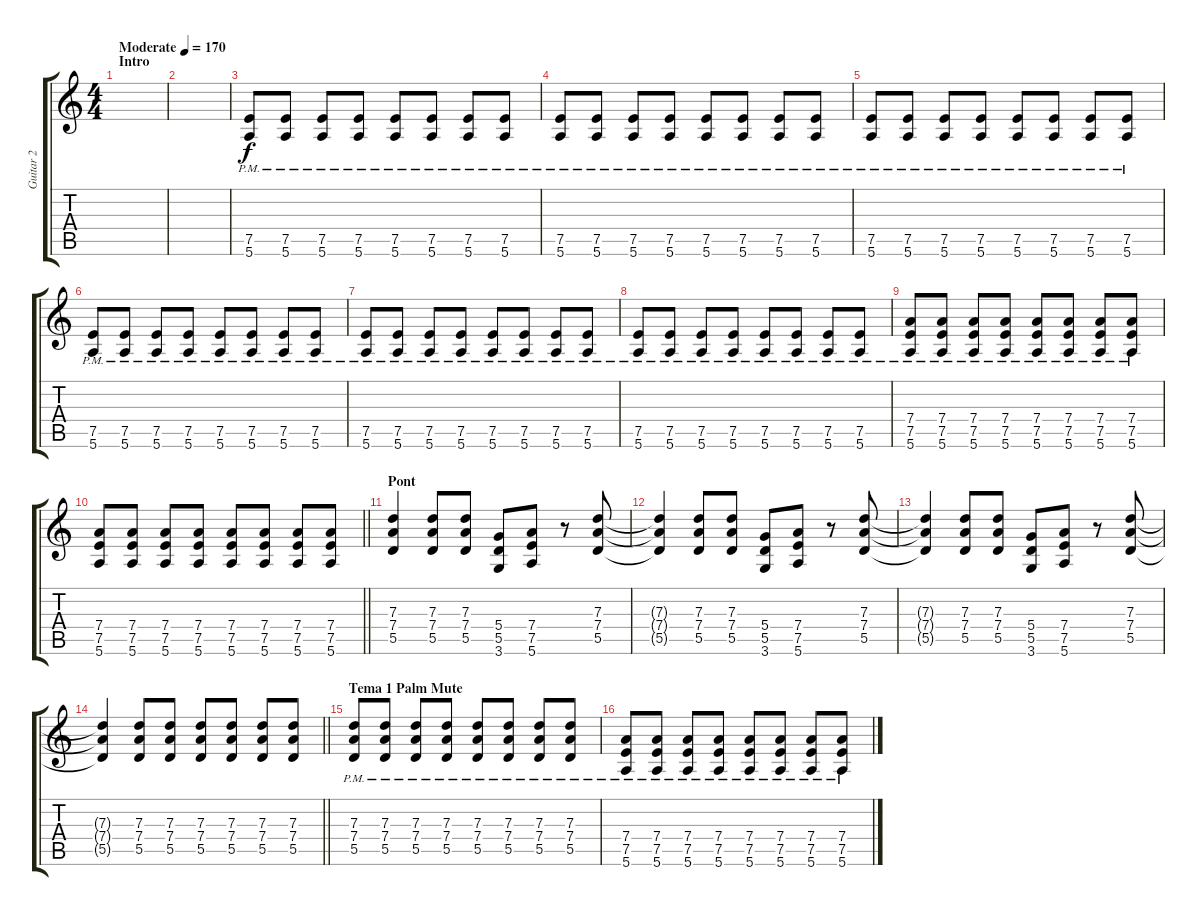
\track ("Guitar 2" "Guitar 2") {instrument overdrivenguitar}
\staff {score tabs}
\tuning (E4 B3 G3 D3 A2 E2) {hide}
\ts (4 4)
\section ("" "Intro")
\tempo (170 "Moderate")
\clef g2
\ks c
|
|
(7.5{pm} 5.6{pm}).8 (7.5{pm} 5.6{pm}).8 (7.5{pm} 5.6{pm}).8 (7.5{pm} 5.6{pm}).8 (7.5{pm} 5.6{pm}).8 (7.5{pm} 5.6{pm}).8 (7.5{pm} 5.6{pm}).8 (7.5{pm} 5.6{pm}).8 |
(7.5{pm} 5.6{pm}).8 (7.5{pm} 5.6{pm}).8 (7.5{pm} 5.6{pm}).8 (7.5{pm} 5.6{pm}).8 (7.5{pm} 5.6{pm}).8 (7.5{pm} 5.6{pm}).8 (7.5{pm} 5.6{pm}).8 (7.5{pm} 5.6{pm}).8 |
(7.5{pm} 5.6{pm}).8 (7.5{pm} 5.6{pm}).8 (7.5{pm} 5.6{pm}).8 (7.5{pm} 5.6{pm}).8 (7.5{pm} 5.6{pm}).8 (7.5{pm} 5.6{pm}).8 (7.5{pm} 5.6{pm}).8 (7.5{pm} 5.6{pm}).8 |
(7.5{pm} 5.6{pm}).8 (7.5{pm} 5.6{pm}).8 (7.5{pm} 5.6{pm}).8 (7.5{pm} 5.6{pm}).8 (7.5{pm} 5.6{pm}).8 (7.5{pm} 5.6{pm}).8 (7.5{pm} 5.6{pm}).8 (7.5{pm} 5.6{pm}).8 |
(7.5{pm} 5.6{pm}).8 (7.5{pm} 5.6{pm}).8 (7.5{pm} 5.6{pm}).8 (7.5{pm} 5.6{pm}).8 (7.5{pm} 5.6{pm}).8 (7.5{pm} 5.6{pm}).8 (7.5{pm} 5.6{pm}).8 (7.5{pm} 5.6{pm}).8 |
(7.5{pm} 5.6{pm}).8 (7.5{pm} 5.6{pm}).8 (7.5{pm} 5.6{pm}).8 (7.5{pm} 5.6{pm}).8 (7.5{pm} 5.6{pm}).8 (7.5{pm} 5.6{pm}).8 (7.5{pm} 5.6{pm}).8 (7.5{pm} 5.6{pm}).8 |
(7.4 7.5{pm} 5.6{pm}).8 (7.4 7.5{pm} 5.6{pm}).8 (7.4 7.5{pm} 5.6{pm}).8 (7.4 7.5{pm} 5.6{pm}).8 (7.4 7.5{pm} 5.6{pm}).8 (7.4 7.5{pm} 5.6{pm}).8 (7.4 7.5{pm} 5.6{pm}).8 (7.4 7.5{pm} 5.6{pm}).8 |
\barLineRight lightlight
(7.4 7.5 5.6).8 (7.4 7.5 5.6).8 (7.4 7.5 5.6).8 (7.4 7.5 5.6).8 (7.4 7.5 5.6).8 (7.4 7.5 5.6).8 (7.4 7.5 5.6).8 (7.4 7.5 5.6).8 |
\section ("" "Pont")
(7.3 7.4 5.5).4 (7.3 7.4 5.5).8 (7.3 7.4 5.5).8 (5.4 5.5 3.6).8 (7.4 7.5 5.6).8 r.8 (7.3 7.4 5.5).8 |
(7.3{t} 7.4{t} 5.5{t}).4 (7.3 7.4 5.5).8 (7.3 7.4 5.5).8 (5.4 5.5 3.6).8 (7.4 7.5 5.6).8 r.8 (7.3 7.4 5.5).8 |
(7.3{t} 7.4{t} 5.5{t}).4 (7.3 7.4 5.5).8 (7.3 7.4 5.5).8 (5.4 5.5 3.6).8 (7.4 7.5 5.6).8 r.8 (7.3 7.4 5.5).8 |
\barLineRight lightlight
(7.3{t} 7.4{t} 5.5{t}).4 (7.3 7.4 5.5).8 (7.3 7.4 5.5).8 (7.3 7.4 5.5).8 (7.3 7.4 5.5).8 (7.3 7.4 5.5).8 (7.3 7.4 5.5).8 |
\section ("" "Tema 1 Palm Mute")
(7.3{pm} 7.4{pm} 5.5{pm}).8 (7.3{pm} 7.4{pm} 5.5{pm}).8 (7.3{pm} 7.4{pm} 5.5{pm}).8 (7.3{pm} 7.4{pm} 5.5{pm}).8 (7.3{pm} 7.4{pm} 5.5{pm}).8 (7.3{pm} 7.4{pm} 5.5{pm}).8 (7.3{pm} 7.4{pm} 5.5{pm}).8 (7.3{pm} 7.4{pm} 5.5{pm}).8 |
(7.4{pm} 7.5{pm} 5.6{pm}).8 (7.4{pm} 7.5{pm} 5.6{pm}).8 (7.4{pm} 7.5{pm} 5.6{pm}).8 (7.4{pm} 7.5{pm} 5.6{pm}).8 (7.4{pm} 7.5{pm} 5.6{pm}).8 (7.4{pm} 7.5{pm} 5.6{pm}).8 (7.4{pm} 7.5{pm} 5.6{pm}).8 (7.4{pm} 7.5{pm} 5.6{pm}).8
